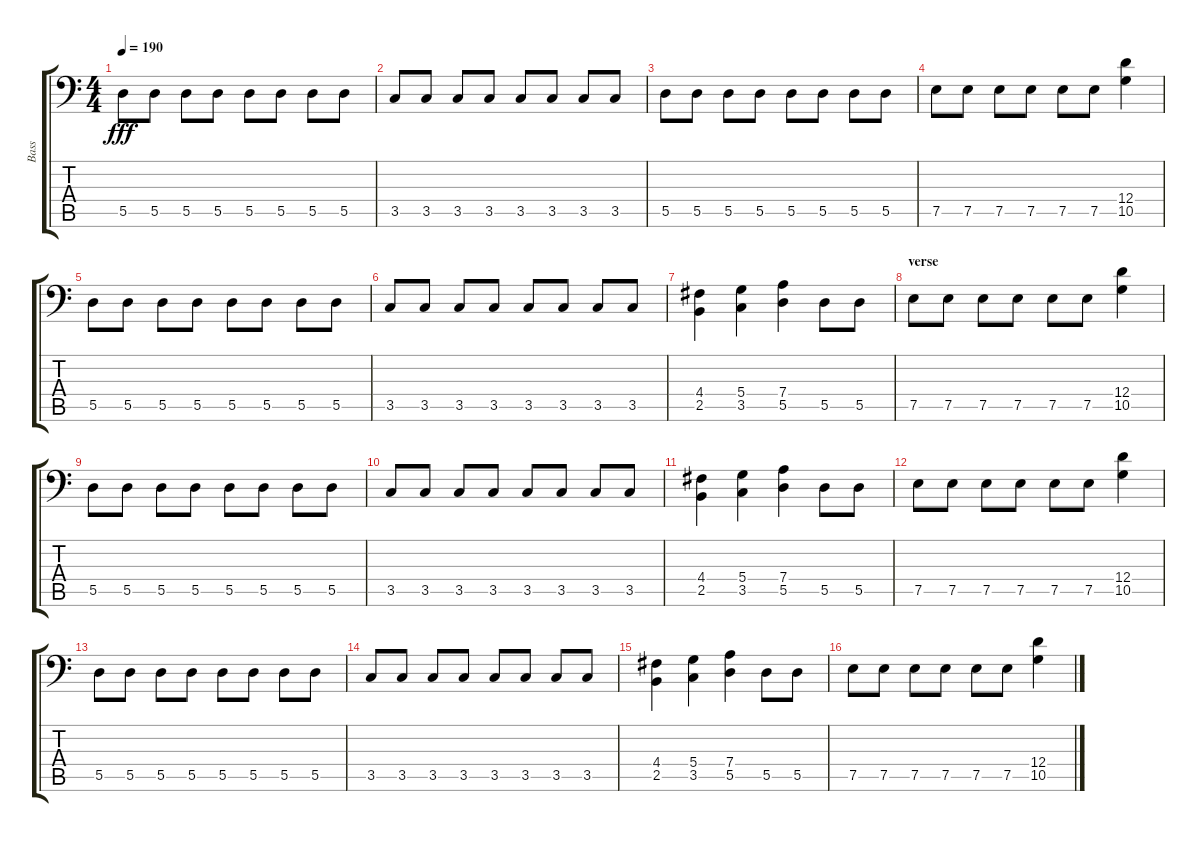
\track ("Bass" "Bass") {instrument electricbassfinger}
\staff {score tabs}
\tuning (E3 B2 G2 D2 A1 E1) {hide}
\ts (4 4)
\tempo 190
\clef f4
\ks c
5.5.8{dy fff} 5.5.8 5.5.8 5.5.8 5.5.8 5.5.8 5.5.8 5.5.8 |
3.5.8 3.5.8 3.5.8 3.5.8 3.5.8 3.5.8 3.5.8 3.5.8 |
5.5.8 5.5.8 5.5.8 5.5.8 5.5.8 5.5.8 5.5.8 5.5.8 |
7.5.8 7.5.8 7.5.8 7.5.8 7.5.8 7.5.8 (12.4 10.5).4 |
5.5.8 5.5.8 5.5.8 5.5.8 5.5.8 5.5.8 5.5.8 5.5.8 |
3.5.8 3.5.8 3.5.8 3.5.8 3.5.8 3.5.8 3.5.8 3.5.8 |
(4.4 2.5).4 (5.4 3.5).4 (7.4 5.5).4 5.5.8 5.5.8 |
\section ("" "verse")
7.5.8 7.5.8 7.5.8 7.5.8 7.5.8 7.5.8 (12.4 10.5).4 |
5.5.8 5.5.8 5.5.8 5.5.8 5.5.8 5.5.8 5.5.8 5.5.8 |
3.5.8 3.5.8 3.5.8 3.5.8 3.5.8 3.5.8 3.5.8 3.5.8 |
(4.4 2.5).4 (5.4 3.5).4 (7.4 5.5).4 5.5.8 5.5.8 |
7.5.8 7.5.8 7.5.8 7.5.8 7.5.8 7.5.8 (12.4 10.5).4 |
5.5.8 5.5.8 5.5.8 5.5.8 5.5.8 5.5.8 5.5.8 5.5.8 |
3.5.8 3.5.8 3.5.8 3.5.8 3.5.8 3.5.8 3.5.8 3.5.8 |
(4.4 2.5).4 (5.4 3.5).4 (7.4 5.5).4 5.5.8 5.5.8 |
7.5.8 7.5.8 7.5.8 7.5.8 7.5.8 7.5.8 (12.4 10.5).4
